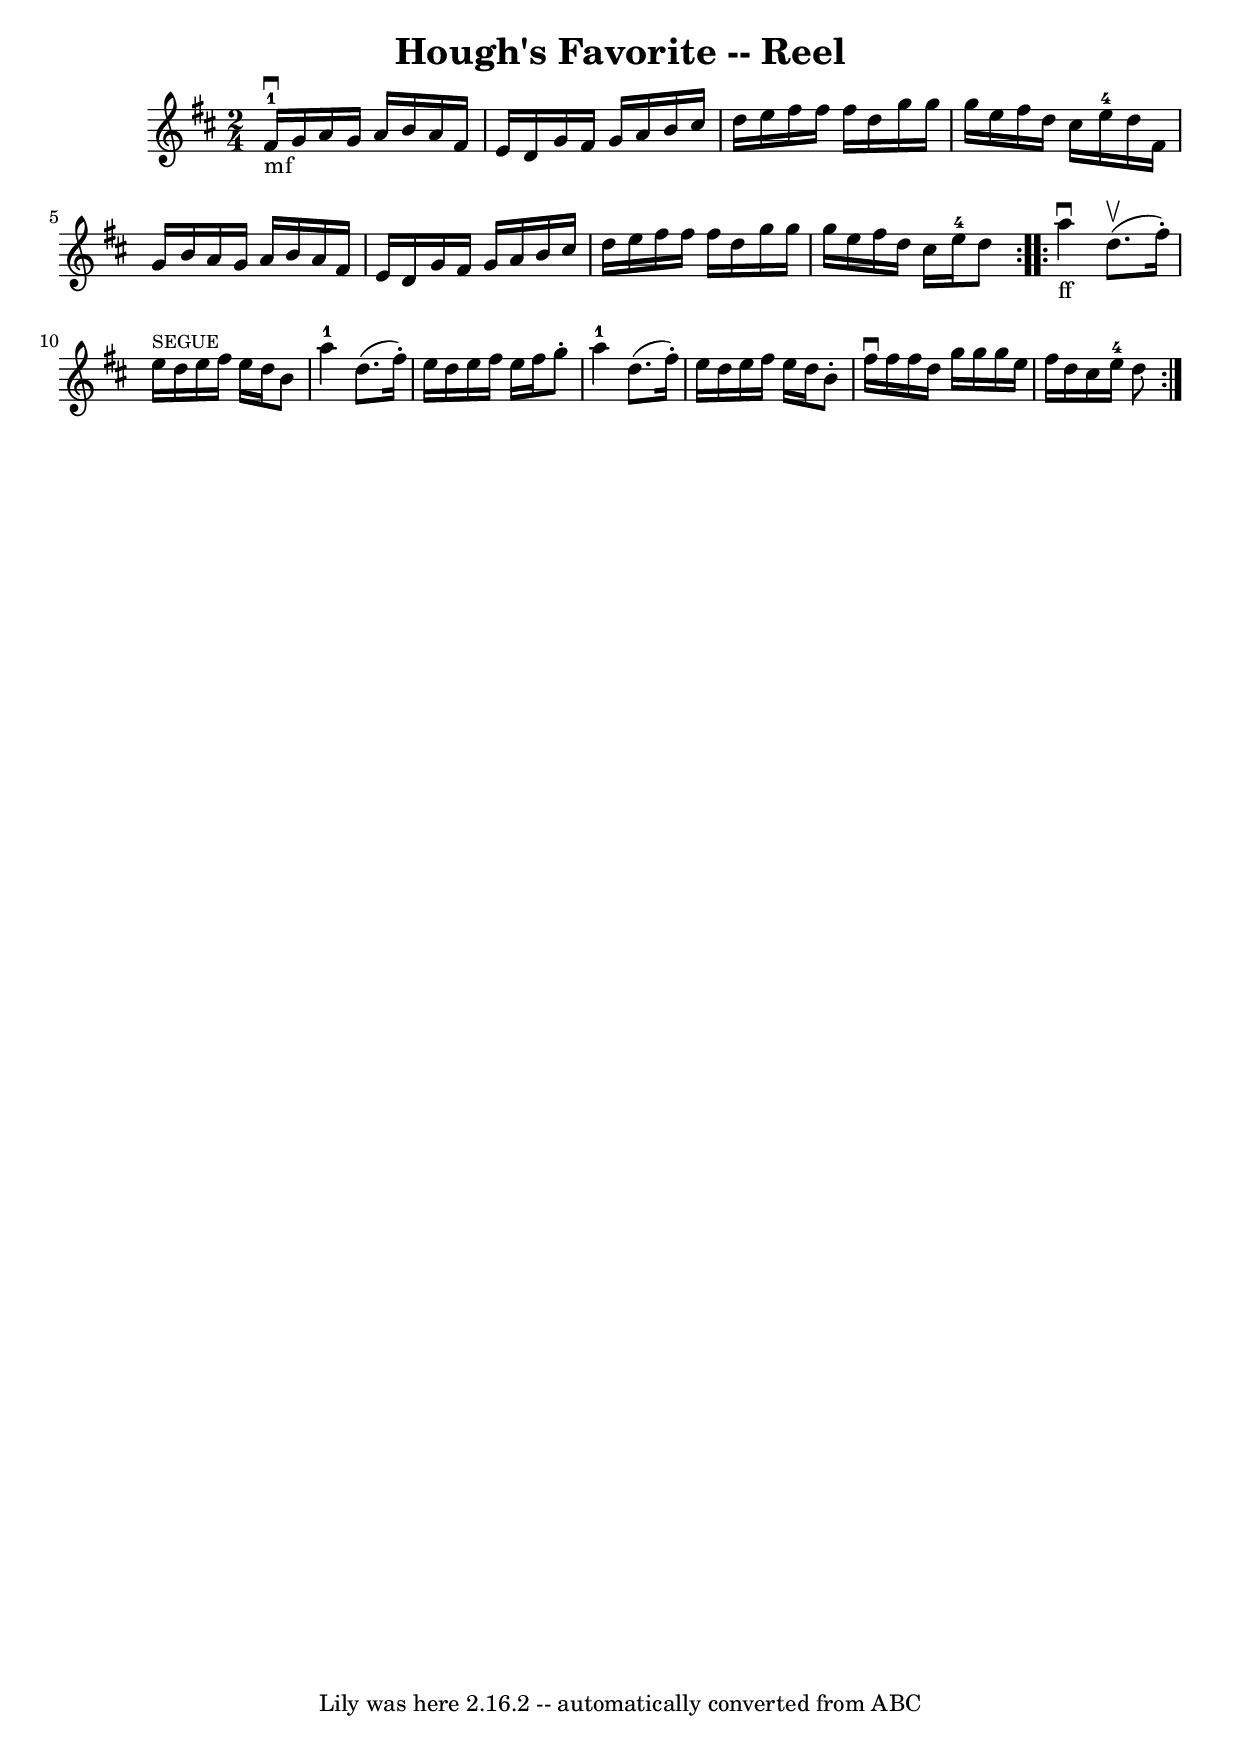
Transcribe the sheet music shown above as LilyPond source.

\version "2.7.40"
\include "Mammoth.ily"
\header {
	%% book = "Ryan's Mammoth Collection"
	crossRefNumber = "1"
	footnotes = "\\\\384"
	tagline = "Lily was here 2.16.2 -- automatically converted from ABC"
	title = "Hough's Favorite -- Reel"
}
voicedefault =  {


\repeat volta 2 {
\time 2/4 
\key d \major fis'16-1_"mf"^\downbow g'16  |
     
a'16 g'16 a'16 b'16 a'16 fis'16 e'16 d'16    |
   
g'16 fis'16 g'16 a'16 b'16 cis''16 d''16 e''16    |
 
 fis''16 fis''16 fis''16 d''16 g''16 g''16 g''16 e''16    
|
 fis''16 d''16 cis''16 e''16-4 d''16 fis'16 g'16  
 b'16    |
 a'16 g'16 a'16 b'16 a'16 fis'16 e'16   
 d'16    |
 g'16 fis'16 g'16 a'16 b'16 cis''16 d''16  
 e''16    |
 fis''16 fis''16 fis''16 d''16 g''16 g''16  
 g''16 e''16    |
 fis''16 d''16 cis''16 e''16-4 d''8 
   }     \repeat volta 2 { a''4_"ff"^\downbow d''8.^\upbow(fis''16 -. 
-)   |
 e''16^\segue d''16 e''16 fis''16 e''16 d''16  
 b'8    |
 a''4-1 d''8. (fis''16 -.)   |
 e''16  
 d''16 e''16 fis''16 e''16 fis''16 g''8 -.   |
       
a''4-1 d''8. (fis''16 -.)   |
 e''16 d''16 e''16    
fis''16 e''16 d''16 b'8 -.   |
 fis''16^\downbow fis''16    
fis''16 d''16 g''16 g''16 g''16 e''16    |
 fis''16    
d''16 cis''16 e''16-4 d''8    }   
}

\score{
    <<

	\context Staff="default"
	{
	    \voicedefault 
	}

    >>
	\layout {
	}
	\midi {}
}
